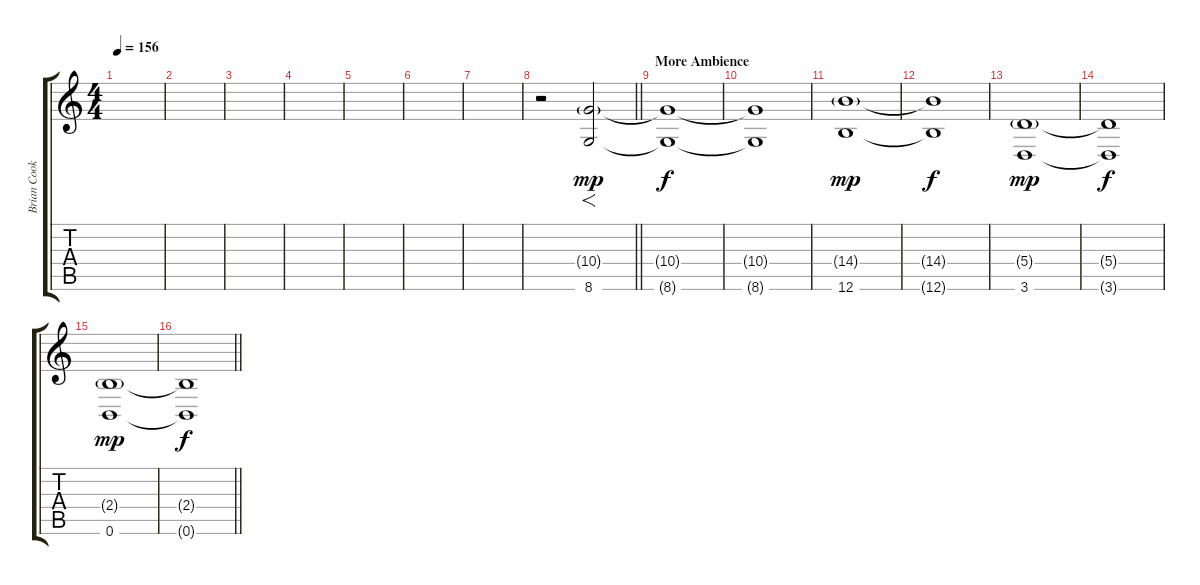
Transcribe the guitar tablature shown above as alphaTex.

\track ("Brian Cook (6 String \"Bearitone\")" "Brian Cook") {instrument distortionguitar}
\staff {score tabs}
\tuning (B3 Gb3 D3 A2 E2 B1) {hide}
\ts (4 4)
\section ("" "")
\tempo 156
\clef g2
\ks c
|
|
|
|
|
|
|
\barLineRight lightlight
r.2 (10.4{g} 8.6).2{f dy mp} |
\section ("" "More Ambience")
(10.4{t} 8.6{t}).1{dy f} |
(10.4{t} 8.6{t}).1 |
(14.4{g} 12.6).1{dy mp} |
(14.4{t} 12.6{t}).1{dy f} |
(5.4{g} 3.6).1{dy mp} |
(5.4{t} 3.6{t}).1{dy f} |
(2.4{g} 0.6).1{dy mp} |
\barLineRight lightlight
(2.4{t} 0.6{t}).1{dy f}
